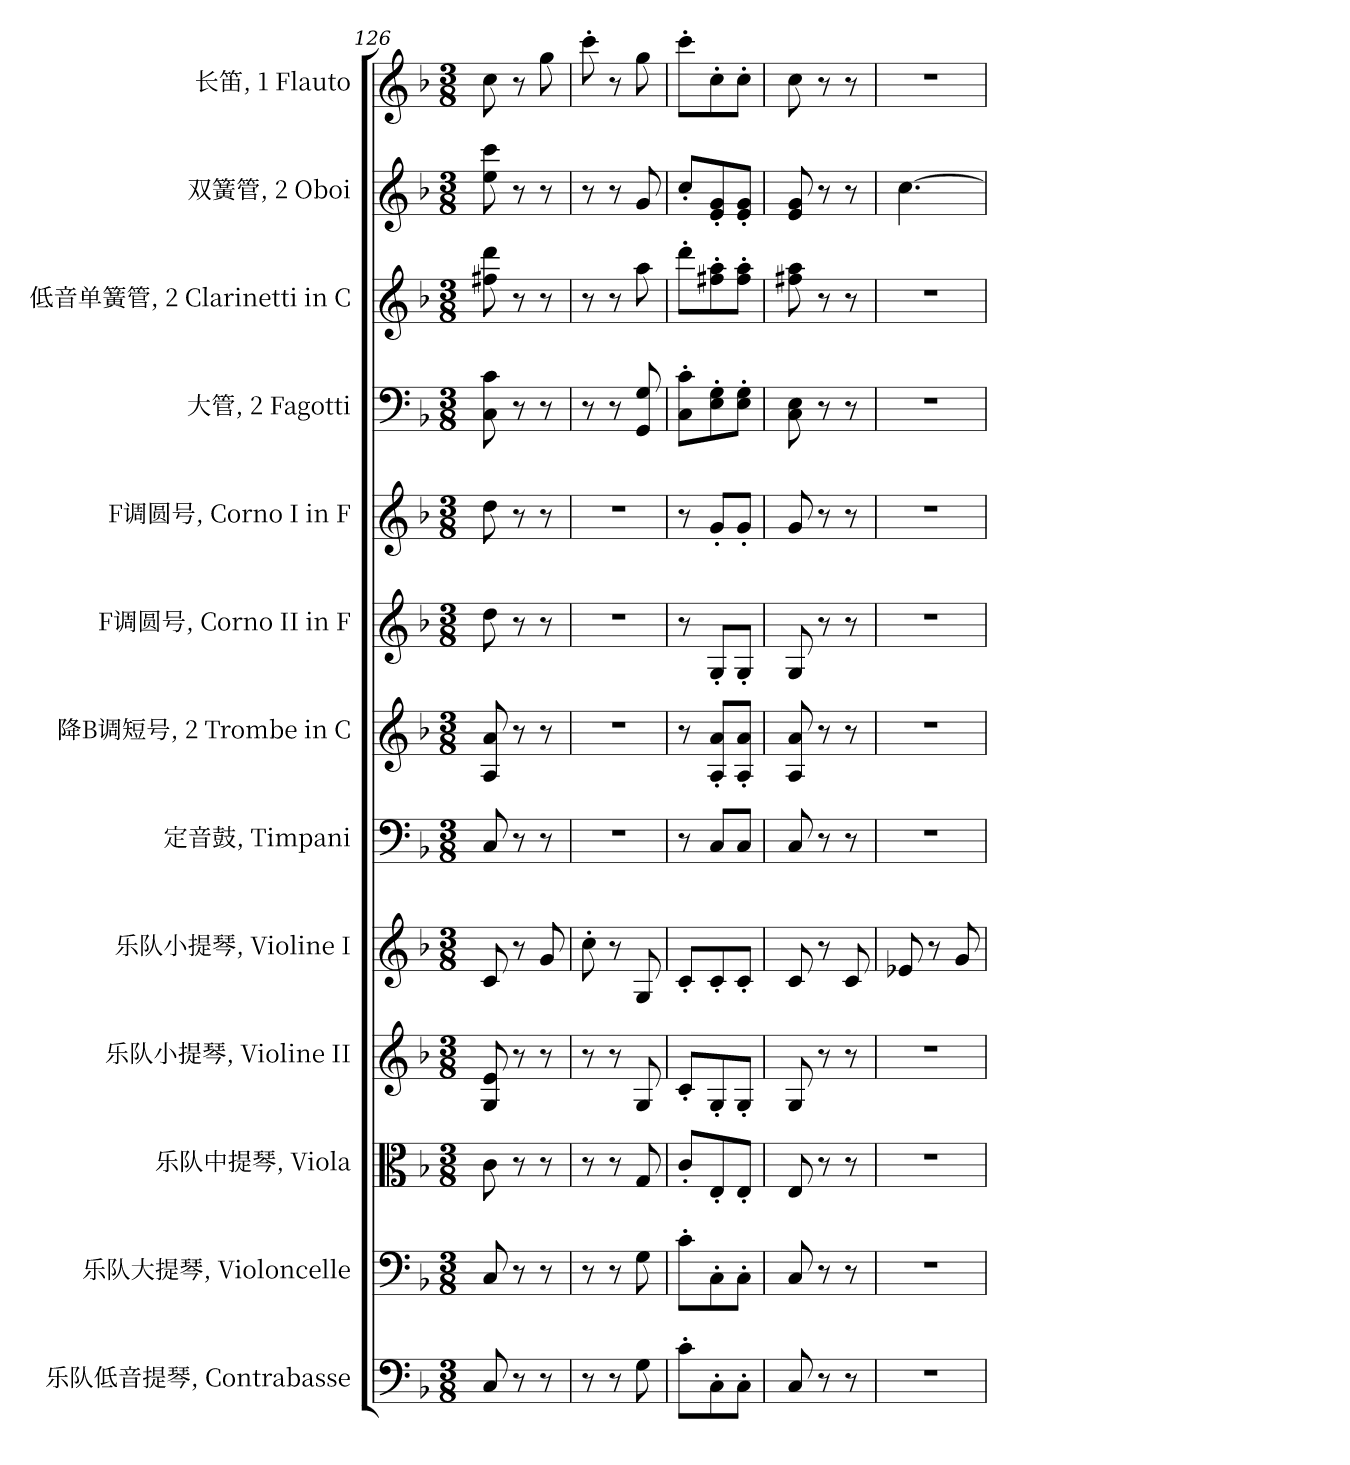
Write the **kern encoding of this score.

**kern	**kern	**kern	**kern	**kern	**kern	**kern	**kern	**kern	**kern	**kern	**kern	**kern
*part13	*part12	*part11	*part10	*part9	*part8	*part7	*part6	*part5	*part4	*part3	*part2	*part1
*staff13	*staff12	*staff11	*staff10	*staff9	*staff8	*staff7	*staff6	*staff5	*staff4	*staff3	*staff2	*staff1
*I"乐队低音提琴, Contrabasse	*I"乐队大提琴, Violoncelle	*I"乐队中提琴, Viola	*I"乐队小提琴, Violine II	*I"乐队小提琴, Violine I	*I"定音鼓, Timpani	*I"降B调短号, 2 Trombe in C	*I"F调圆号, Corno II in F	*I"F调圆号, Corno I in F	*I"大管, 2 Fagotti	*I"低音单簧管, 2 Clarinetti in C	*I"双簧管, 2 Oboi	*I"长笛, 1 Flauto
*I'Cbs.	*	*	*	*	*I'Timp.	*	*	*	*	*	*I'Ob.	*I'Fl.
*clefF4	*clefF4	*clefC3	*clefG2	*clefG2	*clefF4	*clefG2	*clefG2	*clefG2	*clefF4	*clefG2	*clefG2	*clefG2
*ITrd7c12	*	*	*	*	*	*ITrd1c2	*ITrd4c7	*ITrd4c7	*	*ITrd1c2	*	*
*k[b-]	*k[b-]	*k[b-]	*k[b-]	*k[b-]	*k[b-]	*k[b-e-a-]	*k[b-e-]	*k[b-e-]	*k[b-]	*k[b-e-a-]	*k[b-]	*k[b-]
*M3/8	*M3/8	*M3/8	*M3/8	*M3/8	*M3/8	*M3/8	*M3/8	*M3/8	*M3/8	*M3/8	*M3/8	*M3/8
*MM41	*MM41	*MM41	*MM41	*MM41	*MM41	*MM41	*MM41	*MM41	*MM41	*MM41	*MM41	*MM41
=126	=126	=126	=126	=126	=126	=126	=126	=126	=126	=126	=126	=126
8CC/	8C/	8c\	8G/ 8e/	8c/	8C/	8G/ 8g/	8g\	8g\	8C\ 8c\	8een\ 8ccc\	8ee\ 8ccc\	8cc\
8r	8r	8r	8r	8r	8r	8r	8r	8r	8r	8r	8r	8r
8r	8r	8r	8r	8g/	8r	8r	8r	8r	8r	8r	8r	8gg\
=127	=127	=127	=127	=127	=127	=127	=127	=127	=127	=127	=127	=127
8r	8r	8r	8r	8cc'\	4.r	4.r	4.r	4.r	8r	8r	8r	8ccc'\
*	*	*	*	*	*	*	*	*	*	*	*	*MM35
8r	8r	8r	8r	8r	.	.	.	.	8r	8r	8r	8r
*	*	*	*	*	*	*	*	*	*	*	*	*MM39
8GG\	8G\	8G/	8G/	8G/	.	.	.	.	8GG/ 8G/	8gg\	8g/	8gg\
=128	=128	=128	=128	=128	=128	=128	=128	=128	=128	=128	=128	=128
*	*	*	*	*	*	*	*	*	*	*	*	*MM42
8C'\L	8c'\L	8c'/L	8c'/L	8c'/L	8r	8r	8r	8r	8C\' 8c\'L	8ccc'\L	8cc'/L	8ccc'\L
8CC'\	8C'\	8E'/	8G'/	8c'/	8C/L	8G/' 8g/'L	8C'/L	8c'/L	8E\' 8G\'	8een\' 8gg\'	8e/' 8g/'	8cc'\
*	*	*	*	*	*	*	*	*	*	*	*	*MM41
8CC'\J	8C'\J	8E'/J	8G'/J	8c'/J	8C/J	8G/' 8g/'J	8C'/J	8c'/J	8E\' 8G\'J	8ee\' 8gg\'J	8e/' 8g/'J	8cc'\J
=129	=129	=129	=129	=129	=129	=129	=129	=129	=129	=129	=129	=129
*	*	*	*	*	*	*	*	*	*	*	*	*MM37
8CC/	8C/	8E/	8G/	8c/	8C/	8G/ 8g/	8C/	8c/	8C\ 8E\	8een\ 8gg\	8e/ 8g/	8cc\
*	*	*	*	*	*	*	*	*	*	*	*	*MM28
8r	8r	8r	8r	8r	8r	8r	8r	8r	8r	8r	8r	8r
*	*	*	*	*	*	*	*	*	*	*	*	*MM42
8r	8r	8r	8r	8c/	8r	8r	8r	8r	8r	8r	8r	8r
=130	=130	=130	=130	=130	=130	=130	=130	=130	=130	=130	=130	=130
4.r	4.r	4.r	4.r	8e-X/	4.r	4.r	4.r	4.r	4.r	4.r	[4.cc\	4.r
.	.	.	.	8r	.	.	.	.	.	.	.	.
.	.	.	.	8g/	.	.	.	.	.	.	.	.
=	=	=	=	=	=	=	=	=	=	=	=	=
*-	*-	*-	*-	*-	*-	*-	*-	*-	*-	*-	*-	*-
